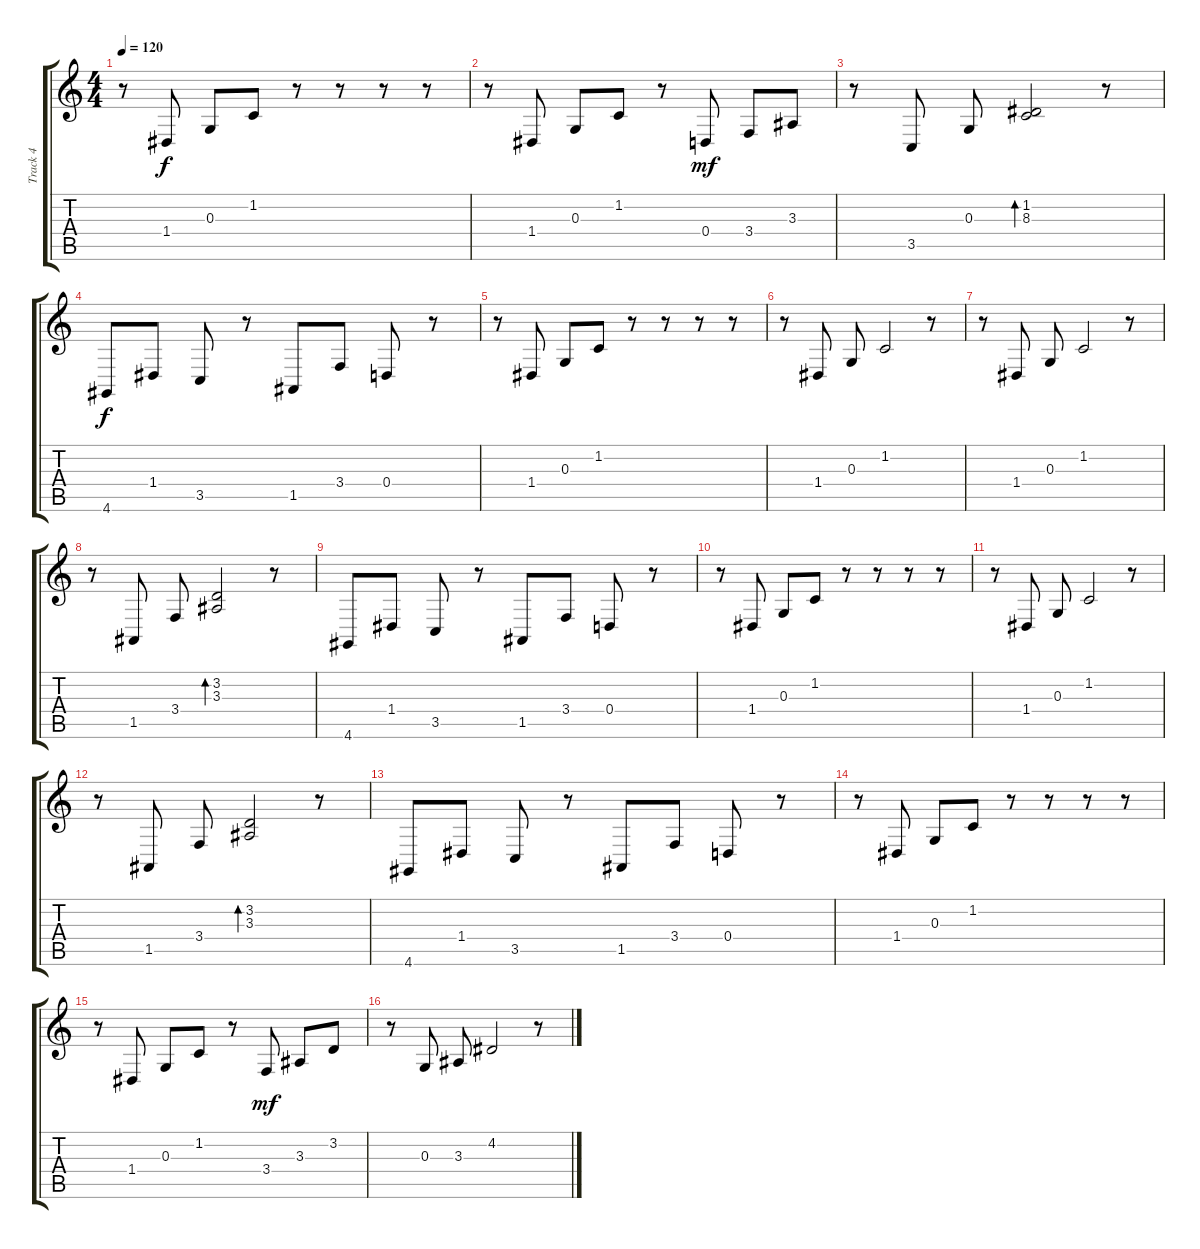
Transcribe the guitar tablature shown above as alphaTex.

\track ("Track 4" "Track 4") {instrument orchestralharp}
\staff {score tabs}
\tuning (E4 B3 G3 D3 A2 E2) {hide}
\ts (4 4)
\tempo 120
\clef g2
\ks c
r.8{dy f} 1.4.8 0.3.8 1.2.8 r.8 r.8 r.8 r.8 |
r.8 1.4.8 0.3.8 1.2.8 r.8 0.4.8{dy mf} 3.4.8 3.3.8 |
r.8 3.5.8 0.3.8 (1.2 8.3).2{bd 120} r.8 |
4.6.8{dy f} 1.4.8 3.5.8 r.8 1.5.8 3.4.8 0.4.8 r.8 |
r.8 1.4.8 0.3.8 1.2.8 r.8 r.8 r.8 r.8 |
r.8 1.4.8 0.3.8 1.2.2 r.8 |
r.8 1.4.8 0.3.8 1.2.2 r.8 |
r.8 1.5.8 3.4.8 (3.2 3.3).2{bd 120} r.8 |
4.6.8 1.4.8 3.5.8 r.8 1.5.8 3.4.8 0.4.8 r.8 |
r.8 1.4.8 0.3.8 1.2.8 r.8 r.8 r.8 r.8 |
r.8 1.4.8 0.3.8 1.2.2 r.8 |
r.8 1.5.8 3.4.8 (3.2 3.3).2{bd 120} r.8 |
4.6.8 1.4.8 3.5.8 r.8 1.5.8 3.4.8 0.4.8 r.8 |
r.8 1.4.8 0.3.8 1.2.8 r.8 r.8 r.8 r.8 |
r.8 1.4.8 0.3.8 1.2.8 r.8 3.4.8{dy mf} 3.3.8 3.2.8 |
r.8 0.3.8 3.3.8 4.2.2 r.8
